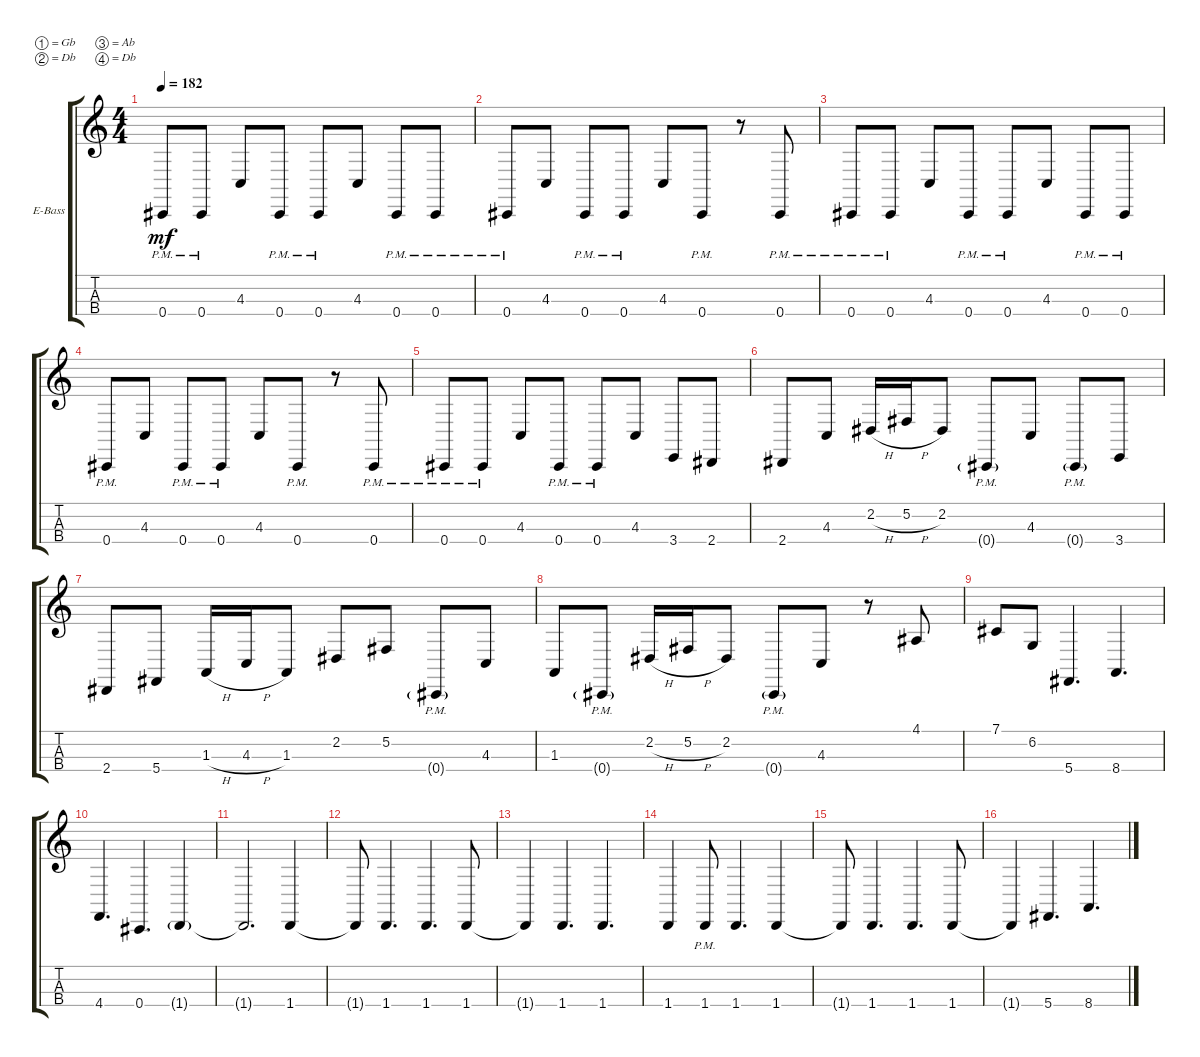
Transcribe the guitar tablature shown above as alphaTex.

\defaultSystemsLayout 4
\bracketExtendMode groupsimilarinstruments
\firstSystemTrackNameOrientation horizontal
\otherSystemsTrackNameOrientation horizontal
\track ("Electric Bass" "E-Bass") {instrument electricbassfinger}
\staff {score tabs}
\tuning (Gb2 Db2 Ab1 Db1)
\ts (4 4)
\tempo 182
\clef g2
\scale
0.333333
\ks c
0.4{pm}.8{dy mf} 0.4{pm}.8 4.3.8 0.4{pm}.8 0.4{pm}.8 4.3.8 0.4{pm}.8 0.4{pm}.8 |
\scale
0.333333 0.4{pm}.8 4.3.8 0.4{pm}.8 0.4{pm}.8 4.3.8 0.4{pm}.8 r.8 0.4{pm}.8 |
\scale
0.333333 0.4{pm}.8 0.4{pm}.8 4.3.8 0.4{pm}.8 0.4{pm}.8 4.3.8 0.4{pm}.8 0.4{pm}.8 |
\scale
0.333333 0.4{pm}.8 4.3.8 0.4{pm}.8 0.4{pm}.8 4.3.8 0.4{pm}.8 r.8 0.4{pm}.8 |
\scale
0.333333 0.4{pm}.8 0.4{pm}.8 4.3.8 0.4{pm}.8 0.4{pm}.8 4.3.8 3.4.8 2.4.8 |
\scale
0.333333 2.4.8 4.3.8 2.2{h}.16 5.2{h}.16 2.2.8 0.4{g pm}.8 4.3.8 0.4{g pm}.8 3.4.8 |
\scale
0.333333 2.4.8 5.4.8 1.3{h}.16 4.3{h}.16 1.3.8 2.2.8 5.2.8 0.4{g pm}.8 4.3.8 |
\scale
0.333333 1.3.8 0.4{g pm}.8 2.2{h}.16 5.2{h}.16 2.2.8 0.4{g pm}.8 4.3.8 r.8 4.1.8 |
\scale
0.333333 7.1.8 6.2.8 5.4.4{d} 8.4.4{d} |
\scale
0.333333 4.4.4{d} 0.4.4{d} 1.4{g}.4 |
\scale
0.333333 1.4{t}.2{d} 1.4.4 |
\scale
0.333333 1.4{t}.8 1.4.4{d} 1.4.4{d} 1.4.8 |
\scale
0.333333 1.4{t}.4 1.4.4{d} 1.4.4{d} |
\scale
0.333333 1.4.4 1.4{pm}.8 1.4.4{d} 1.4.4 |
\scale
0.333333 1.4{t}.8 1.4.4{d} 1.4.4{d} 1.4.8 |
\scale
0.333333 1.4{t}.4 5.4.4{d} 8.4.4{d}
